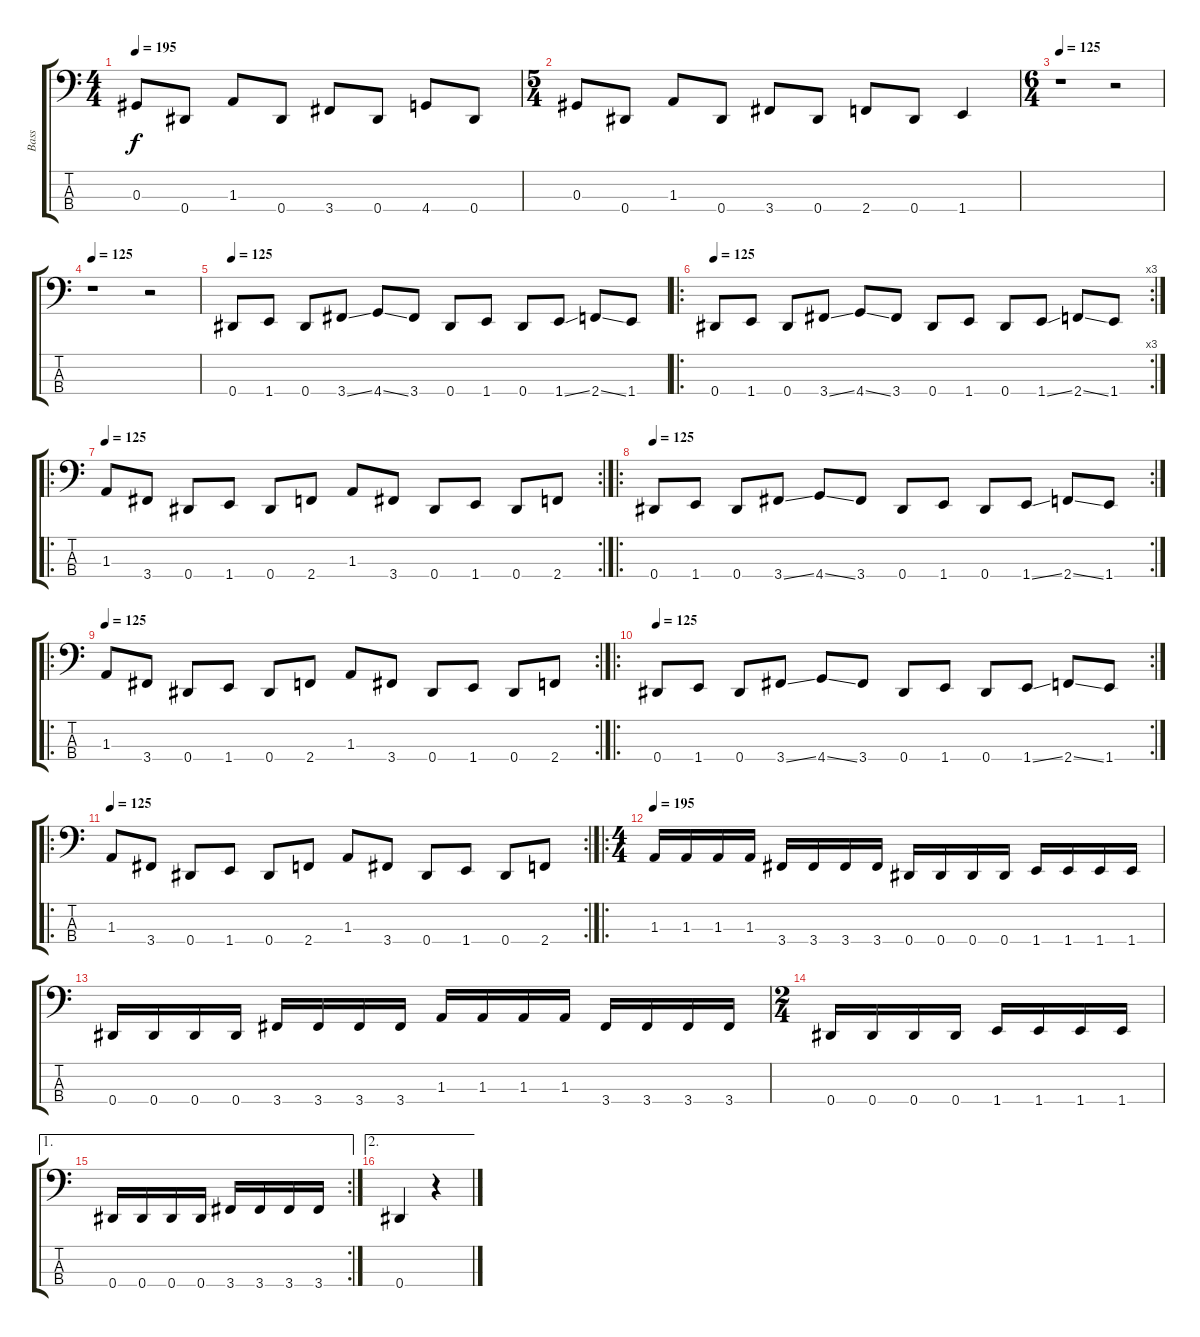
\track ("Bass" "Bass") {instrument electricbassfinger}
\staff {score tabs}
\tuning (Gb2 Db2 Ab1 Eb1) {hide}
\ts (4 4)
\tempo 195
\clef f4
\ks c
0.3.8{dy f} 0.4.8 1.3.8 0.4.8 3.4.8 0.4.8 4.4.8 0.4.8 |
\ts (5 4)
0.3.8 0.4.8 1.3.8 0.4.8 3.4.8 0.4.8 2.4.8 0.4.8 1.4.4 |
\ts (6 4)
\tempo 125
r.1 r.2 |
\tempo 125
r.1 r.2 |
\tempo 125
0.4.8 1.4.8 0.4.8 3.4{ss}.8 4.4{ss}.8 3.4.8 0.4.8 1.4.8 0.4.8 1.4{ss}.8 2.4{ss}.8 1.4.8 |
\ro
\rc 3
\tempo 125
0.4.8 1.4.8 0.4.8 3.4{ss}.8 4.4{ss}.8 3.4.8 0.4.8 1.4.8 0.4.8 1.4{ss}.8 2.4{ss}.8 1.4.8 |
\ro
\rc 2
\tempo 125
1.3.8 3.4.8 0.4.8 1.4.8 0.4.8 2.4.8 1.3.8 3.4.8 0.4.8 1.4.8 0.4.8 2.4.8 |
\ro
\rc 2
\tempo 125
0.4.8 1.4.8 0.4.8 3.4{ss}.8 4.4{ss}.8 3.4.8 0.4.8 1.4.8 0.4.8 1.4{ss}.8 2.4{ss}.8 1.4.8 |
\ro
\rc 2
\tempo 125
1.3.8 3.4.8 0.4.8 1.4.8 0.4.8 2.4.8 1.3.8 3.4.8 0.4.8 1.4.8 0.4.8 2.4.8 |
\ro
\rc 2
\tempo 125
0.4.8 1.4.8 0.4.8 3.4{ss}.8 4.4{ss}.8 3.4.8 0.4.8 1.4.8 0.4.8 1.4{ss}.8 2.4{ss}.8 1.4.8 |
\ro
\rc 2
\tempo 125
1.3.8 3.4.8 0.4.8 1.4.8 0.4.8 2.4.8 1.3.8 3.4.8 0.4.8 1.4.8 0.4.8 2.4.8 |
\ro
\ts (4 4)
\tempo 195
1.3.16 1.3.16 1.3.16 1.3.16 3.4.16 3.4.16 3.4.16 3.4.16 0.4.16 0.4.16 0.4.16 0.4.16 1.4.16 1.4.16 1.4.16 1.4.16 |
0.4.16 0.4.16 0.4.16 0.4.16 3.4.16 3.4.16 3.4.16 3.4.16 1.3.16 1.3.16 1.3.16 1.3.16 3.4.16 3.4.16 3.4.16 3.4.16 |
\ts (2 4)
0.4.16 0.4.16 0.4.16 0.4.16 1.4.16 1.4.16 1.4.16 1.4.16 |
\ae 1
\rc 2
0.4.16 0.4.16 0.4.16 0.4.16 3.4.16 3.4.16 3.4.16 3.4.16 |
\ae 2
0.4.4 r.4
